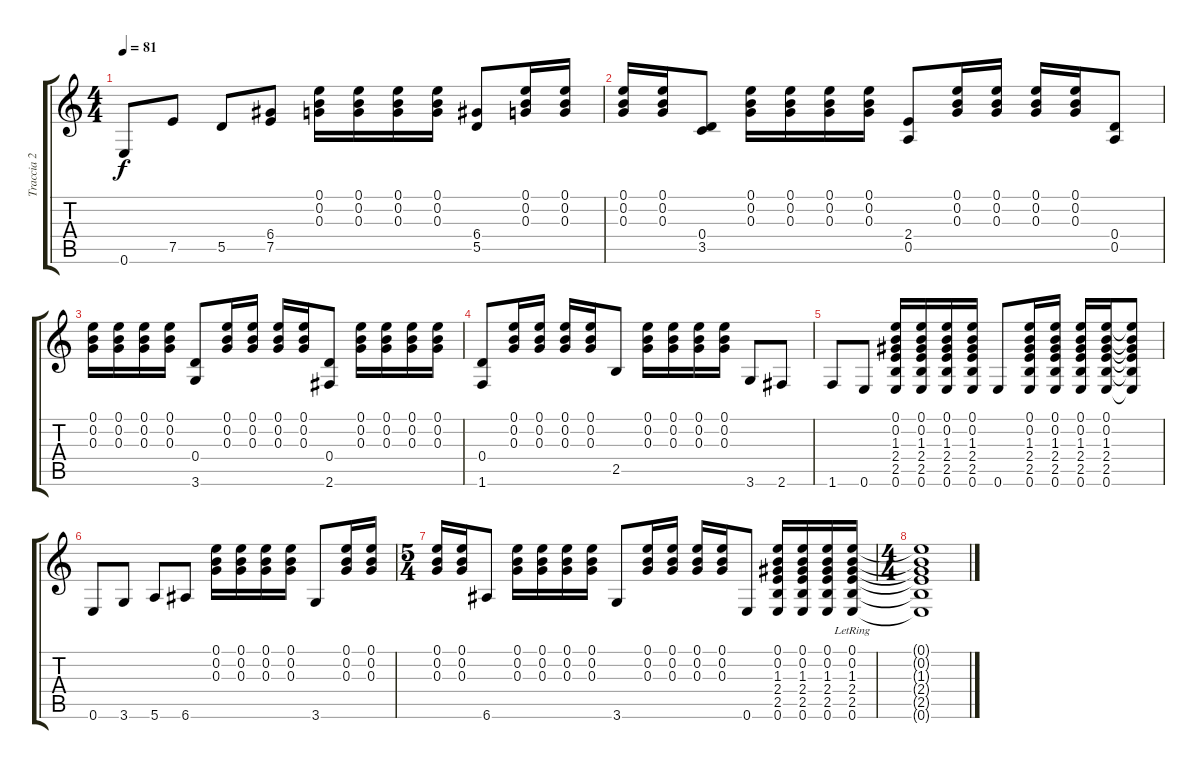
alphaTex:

\track ("Traccia 2" "Traccia 2") {instrument electricguitarjazz}
\staff {score tabs}
\tuning (E4 B3 G3 D3 A2 E2) {hide}
\ts (4 4)
\tempo 81
\clef g2
\ks c
0.6.8{dy f} 7.5.8 5.5.8 (6.4 7.5).8 (0.1 0.2 0.3).16 (0.1 0.2 0.3).16 (0.1 0.2 0.3).16 (0.1 0.2 0.3).16 (6.4 5.5).8 (0.1 0.2 0.3).16 (0.1 0.2 0.3).16 |
(0.1 0.2 0.3).16 (0.1 0.2 0.3).16 (0.4 3.5).8 (0.1 0.2 0.3).16 (0.1 0.2 0.3).16 (0.1 0.2 0.3).16 (0.1 0.2 0.3).16 (2.4 0.5).8 (0.1 0.2 0.3).16 (0.1 0.2 0.3).16 (0.1 0.2 0.3).16 (0.1 0.2 0.3).16 (0.4 0.5).8 |
(0.1 0.2 0.3).16 (0.1 0.2 0.3).16 (0.1 0.2 0.3).16 (0.1 0.2 0.3).16 (0.4 3.6).8 (0.1 0.2 0.3).16 (0.1 0.2 0.3).16 (0.1 0.2 0.3).16 (0.1 0.2 0.3).16 (0.4 2.6).8 (0.1 0.2 0.3).16 (0.1 0.2 0.3).16 (0.1 0.2 0.3).16 (0.1 0.2 0.3).16 |
(0.4 1.6).8 (0.1 0.2 0.3).16 (0.1 0.2 0.3).16 (0.1 0.2 0.3).16 (0.1 0.2 0.3).16 2.5.8 (0.1 0.2 0.3).16 (0.1 0.2 0.3).16 (0.1 0.2 0.3).16 (0.1 0.2 0.3).16 3.6.8 2.6.8 |
1.6.8 0.6.8 (0.1 0.2 1.3 2.4 2.5 0.6).16 (0.1 0.2 1.3 2.4 2.5 0.6).16 (0.1 0.2 1.3 2.4 2.5 0.6).16 (0.1 0.2 1.3 2.4 2.5 0.6).16 0.6.8 (0.1 0.2 1.3 2.4 2.5 0.6).16 (0.1 0.2 1.3 2.4 2.5 0.6).16 (0.1 0.2 1.3 2.4 2.5 0.6).16 (0.1 0.2 1.3 2.4 2.5 0.6).16 (0.1{t} 0.2{t} 1.3{t} 2.4{t} 2.5{t} 0.6{t}).8 |
0.6.8 3.6.8 5.6.8 6.6.8 (0.1 0.2 0.3).16 (0.1 0.2 0.3).16 (0.1 0.2 0.3).16 (0.1 0.2 0.3).16 3.6.8 (0.1 0.2 0.3).16 (0.1 0.2 0.3).16 |
\ts (5 4)
(0.1 0.2 0.3).16 (0.1 0.2 0.3).16 6.6.8 (0.1 0.2 0.3).16 (0.1 0.2 0.3).16 (0.1 0.2 0.3).16 (0.1 0.2 0.3).16 3.6.8 (0.1 0.2 0.3).16 (0.1 0.2 0.3).16 (0.1 0.2 0.3).16 (0.1 0.2 0.3).16 0.6.8 (0.1 0.2 1.3 2.4 2.5 0.6).16 (0.1 0.2 1.3 2.4 2.5 0.6).16 (0.1 0.2 1.3 2.4 2.5 0.6).16 (0.1{lr} 0.2{lr} 1.3{lr} 2.4{lr} 2.5{lr} 0.6{lr}).16 |
\ts (4 4)
(0.1{t} 0.2{t} 1.3{t} 2.4{t} 2.5{t} 0.6{t}).1
